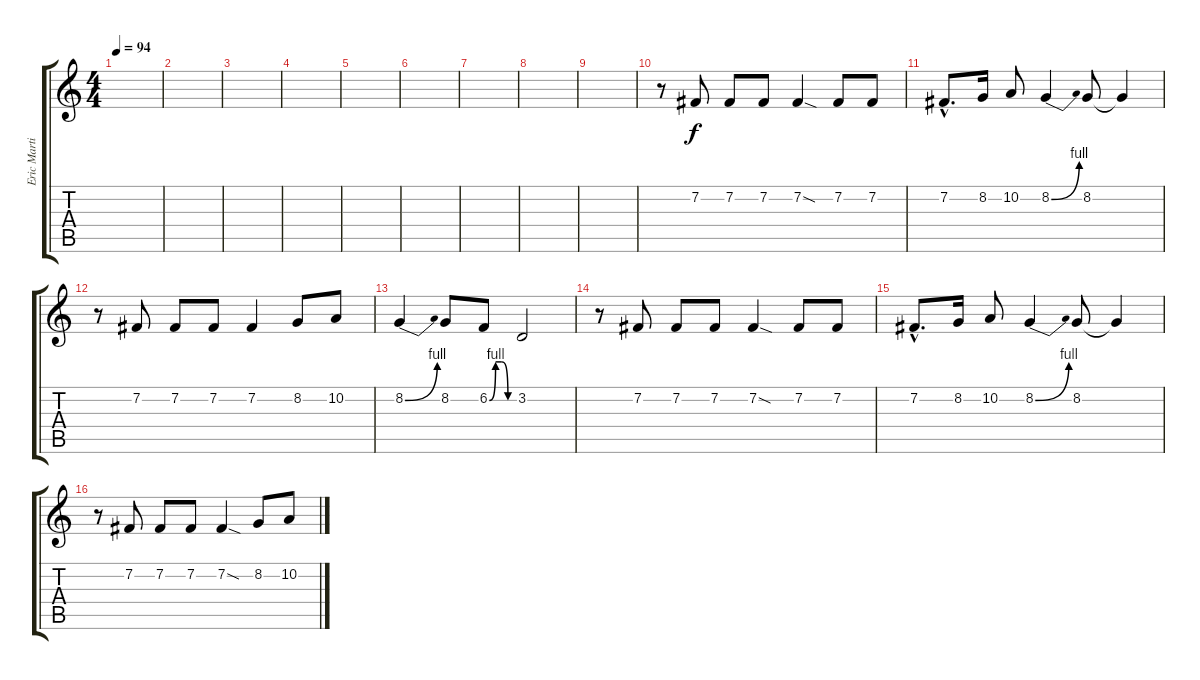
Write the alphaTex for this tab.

\track ("Eric Martin (Mirko)" "Eric Marti") {instrument baritonesax}
\staff {score tabs}
\tuning (E4 B3 G3 D3 A2 E2) {hide}
\ts (4 4)
\tempo 94
\clef g2
\ks c
|
|
|
|
|
|
|
|
|
r.8 7.2.8 7.2.8 7.2.8 7.2{sod}.4 7.2.8 7.2.8 |
7.2{hac}.8{d} 8.2.16 10.2.8 8.2{be (bend 0 0 60 4)}.4 8.2.8 8.2{t}.4 |
r.8 7.2.8 7.2.8 7.2.8 7.2.4 8.2.8 10.2.8 |
8.2{be (bend 0 0 60 4)}.4 8.2.8 6.2{be (custom 0 0 15 4 30 4 45 0 60 0)}.8 3.2.2 |
r.8 7.2.8 7.2.8 7.2.8 7.2{sod}.4 7.2.8 7.2.8 |
7.2{hac}.8{d} 8.2.16 10.2.8 8.2{be (bend 0 0 60 4)}.4 8.2.8 8.2{t}.4 |
r.8 7.2.8 7.2.8 7.2.8 7.2{sod}.4 8.2.8 10.2.8
